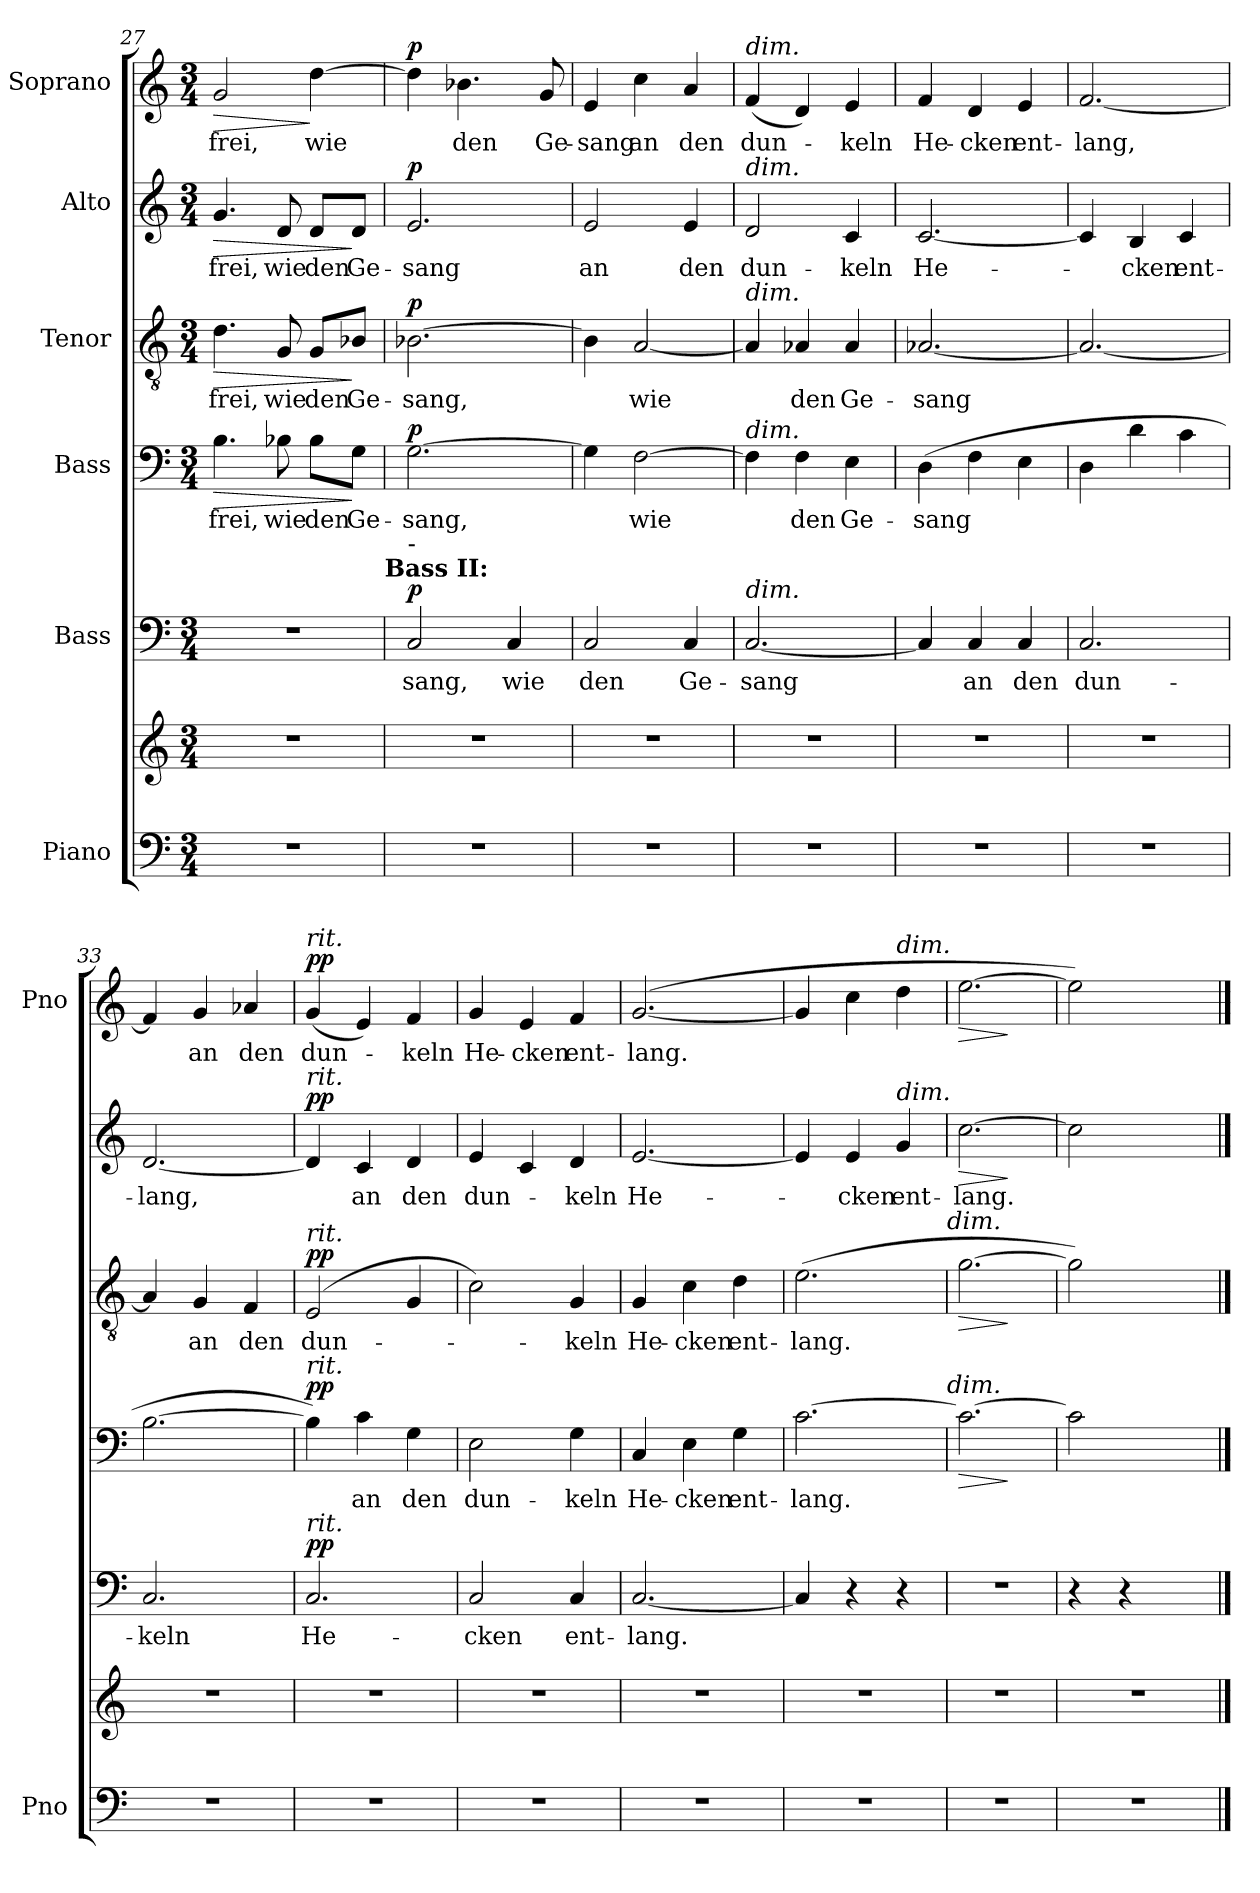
**kern	**kern	**kern	**text	**dynam	**kern	**text	**dynam	**kern	**text	**dynam	**kern	**text	**dynam	**kern	**text	**dynam
*part6	*part6	*part5	*part5	*part5	*part4	*part4	*part4	*part3	*part3	*part3	*part2	*part2	*part2	*part1	*part1	*part1
*staff7	*staff6	*staff5	*staff5	*staff5	*staff4	*staff4	*staff4	*staff3	*staff3	*staff3	*staff2	*staff2	*staff2	*staff1	*staff1	*staff1
*I"Piano	*	*I"Bass	*	*	*I"Bass	*	*	*I"Tenor	*	*	*I"Alto	*	*	*I"Soprano	*	*
*I'Pno	*	*	*	*	*	*	*	*	*	*	*	*	*	*I'Pno	*	*
*clefF4	*clefG2	*clefF4	*	*	*clefF4	*	*	*clefGv2	*	*	*clefG2	*	*	*clefG2	*	*
*k[]	*k[]	*k[]	*	*	*k[]	*	*	*k[]	*	*	*k[]	*	*	*k[]	*	*
*M3/4	*M3/4	*M3/4	*	*	*M3/4	*	*	*M3/4	*	*	*M3/4	*	*	*M3/4	*	*
=27	=27	=27	=27	=27	=27	=27	=27	=27	=27	=27	=27	=27	=27	=27	=27	=27
!	!	!	!	!	!	!LO:LY:b	!LO:HP:b	!	!LO:LY:b	!LO:HP:b	!	!LO:LY:b	!LO:HP:b	!	!LO:LY:b	!LO:HP:b
2.r	2.r	2.r	.	.	4.B\	frei,	>	4.d\	frei,	>	4.g/	frei,	>	2g/	frei,	>
!	!	!	!	!	!	!LO:LY:b	!	!	!LO:LY:b	!	!	!LO:LY:b	!	!	!	!
.	.	.	.	.	8B-X\	wie	.	8G/	wie	.	8d/	wie	.	.	.	.
!	!	!	!	!	!	!LO:LY:b	!	!	!LO:LY:b	!	!	!LO:LY:b	!	!	!LO:LY:b	!
.	.	.	.	.	8B-\L	den	.	8G/L	den	.	8d/L	den	.	[4dd\	wie	]
!	!	!	!	!	!	!LO:LY:b	!	!	!LO:LY:b	!	!	!LO:LY:b	!	!	!	!
.	.	.	.	.	8G\J	Ge-	]	8B-X/J	Ge-	]	8d/J	Ge-	]	.	.	.
!	!	!LO:TX:a:B:t=Bass II&colon;	!	!	!	!	!	!	!	!	!	!	!	!	!	!
!!LO:PB:g=z
=28	=28	=28	=28	=28	=28	=28	=28	=28	=28	=28	=28	=28	=28	=28	=28	=28
!	!	!LO:TX:a:t=-	!	!	!	!	!	!	!	!	!	!	!	!	!	!
!	!	!	!LO:LY:b	!LO:DY:b	!	!LO:LY:b	!LO:DY:b	!	!LO:LY:b	!LO:DY:b	!	!LO:LY:b	!LO:DY:b	!	!	!LO:DY:b
2.r	2.r	2C/	sang,	p	[2.G\	-sang,	p	[2.B-X\	-sang,	p	2.e/	-sang	p	4dd\]	.	p
!	!	!	!	!	!	!	!	!	!	!	!	!	!	!	!LO:LY:b	!
.	.	.	.	.	.	.	.	.	.	.	.	.	.	4.b-X\	den	.
!	!	!	!LO:LY:b	!	!	!	!	!	!	!	!	!	!	!	!	!
.	.	4C/	wie	.	.	.	.	.	.	.	.	.	.	.	.	.
!	!	!	!	!	!	!	!	!	!	!	!	!	!	!	!LO:LY:b	!
.	.	.	.	.	.	.	.	.	.	.	.	.	.	8g/	Ge-	.
=29	=29	=29	=29	=29	=29	=29	=29	=29	=29	=29	=29	=29	=29	=29	=29	=29
!	!	!	!LO:LY:b	!	!	!	!	!	!	!	!	!LO:LY:b	!	!	!LO:LY:b	!
2.r	2.r	2C/	den	.	4G\]	.	.	4B-\]	.	.	2e/	an	.	4e/	-sang	.
!	!	!	!	!	!	!LO:LY:b	!	!	!LO:LY:b	!	!	!	!	!	!LO:LY:b	!
.	.	.	.	.	[2F\	wie	.	[2A/	wie	.	.	.	.	4cc\	an	.
!	!	!	!LO:LY:b	!	!	!	!	!	!	!	!	!LO:LY:b	!	!	!LO:LY:b	!
.	.	4C/	Ge-	.	.	.	.	.	.	.	4e/	den	.	4a/	den	.
=30	=30	=30	=30	=30	=30	=30	=30	=30	=30	=30	=30	=30	=30	=30	=30	=30
!	!	!	!	!	!	!	!	!	!	!	!	!	!	!LO:TX:a:i:t=dim.	!	!
!	!	!	!	!	!	!	!	!	!	!	!LO:TX:a:i:t=dim.	!	!	!	!	!
!	!	!	!	!	!	!	!	!LO:TX:a:i:t=dim.	!	!	!	!	!	!	!	!
!	!	!	!	!	!LO:TX:a:i:t=dim.	!	!	!	!	!	!	!	!	!	!	!
!	!	!LO:TX:a:i:t=dim.	!	!	!	!	!	!	!	!	!	!	!	!	!	!
!	!	!	!LO:LY:b	!	!	!	!	!	!	!	!	!LO:LY:b	!	!	!LO:LY:b	!
2.r	2.r	[2.C/	-sang	.	4F\]	.	.	4A/]	.	.	2d/	dun-	.	(<4f/	dun-	.
!	!	!	!	!	!	!LO:LY:b	!	!	!LO:LY:b	!	!	!	!	!	!	!
.	.	.	.	.	4F\	den	.	4A-X/	den	.	.	.	.	4d/)	.	.
!	!	!	!	!	!	!LO:LY:b	!	!	!LO:LY:b	!	!	!LO:LY:b	!	!	!LO:LY:b	!
.	.	.	.	.	4E\	Ge-	.	4A-/	Ge-	.	4c/	-keln	.	4e/	-keln	.
=31	=31	=31	=31	=31	=31	=31	=31	=31	=31	=31	=31	=31	=31	=31	=31	=31
!	!	!	!	!	!	!LO:LY:b	!	!	!LO:LY:b	!	!	!LO:LY:b	!	!	!LO:LY:b	!
2.r	2.r	4C/]	.	.	(>4D\	-sang	.	[2.A-X/	-sang	.	[2.c/	He-	.	4f/	He-	.
!	!	!	!LO:LY:b	!	!	!	!	!	!	!	!	!	!	!	!LO:LY:b	!
.	.	4C/	an	.	4F\	.	.	.	.	.	.	.	.	4d/	-cken	.
!	!	!	!LO:LY:b	!	!	!	!	!	!	!	!	!	!	!	!LO:LY:b	!
.	.	4C/	den	.	4E\	.	.	.	.	.	.	.	.	4e/	ent-	.
=32	=32	=32	=32	=32	=32	=32	=32	=32	=32	=32	=32	=32	=32	=32	=32	=32
!	!	!	!LO:LY:b	!	!	!	!	!	!	!	!	!	!	!	!LO:LY:b	!
2.r	2.r	2.C/	dun-	.	4D\	.	.	2.A-/_	.	.	4c/]	.	.	[2.f/	-lang,	.
!	!	!	!	!	!	!	!	!	!	!	!	!LO:LY:b	!	!	!	!
.	.	.	.	.	4d\	.	.	.	.	.	4B/	-cken	.	.	.	.
!	!	!	!	!	!	!	!	!	!	!	!	!LO:LY:b	!	!	!	!
.	.	.	.	.	4c\	.	.	.	.	.	4c/	ent-	.	.	.	.
=33	=33	=33	=33	=33	=33	=33	=33	=33	=33	=33	=33	=33	=33	=33	=33	=33
!	!	!	!LO:LY:b	!	!	!	!	!	!	!	!	!LO:LY:b	!	!	!	!
2.r	2.r	2.C/	­keln	.	[2.B\	.	.	4A-/]	.	.	[2.d/	­lang,	.	4f/]	.	.
!	!	!	!	!	!	!	!	!	!LO:LY:b	!	!	!	!	!	!LO:LY:b	!
.	.	.	.	.	.	.	.	4G/	an	.	.	.	.	4g/	an	.
!	!	!	!	!	!	!	!	!	!LO:LY:b	!	!	!	!	!	!LO:LY:b	!
.	.	.	.	.	.	.	.	4F/	den	.	.	.	.	4a-X/	den	.
=34	=34	=34	=34	=34	=34	=34	=34	=34	=34	=34	=34	=34	=34	=34	=34	=34
!	!	!	!	!	!	!	!	!	!	!	!	!	!	!LO:TX:a:i:t=rit.	!	!
!	!	!	!	!	!	!	!	!	!	!	!LO:TX:a:i:t=rit.	!	!	!	!	!
!	!	!	!	!	!	!	!	!LO:TX:a:i:t=rit.	!	!	!	!	!	!	!	!
!	!	!	!	!	!LO:TX:a:i:t=rit.	!	!	!	!	!	!	!	!	!	!	!
!	!	!LO:TX:a:i:t=rit.	!	!	!	!	!	!	!	!	!	!	!	!	!	!
!	!	!	!LO:LY:b	!LO:DY:b	!	!	!LO:DY:b	!	!LO:LY:b	!LO:DY:b	!	!	!LO:DY:b	!	!LO:LY:b	!LO:DY:b
2.r	2.r	2.C/	He-	pp	4B\])	.	pp	(<2E/	dun-	pp	4d/]	.	pp	(<4g/	dun-	pp
!	!	!	!	!	!	!LO:LY:b	!	!	!	!	!	!LO:LY:b	!	!	!	!
.	.	.	.	.	4c\	an	.	.	.	.	4c/	an	.	4e/)	.	.
!	!	!	!	!	!	!LO:LY:b	!	!	!	!	!	!LO:LY:b	!	!	!LO:LY:b	!
.	.	.	.	.	4G\	den	.	4G/	.	.	4d/	den	.	4f/	-keln	.
!!LO:PB:g=z
=35	=35	=35	=35	=35	=35	=35	=35	=35	=35	=35	=35	=35	=35	=35	=35	=35
!	!	!	!LO:LY:b	!	!	!LO:LY:b	!	!	!	!	!	!LO:LY:b	!	!	!LO:LY:b	!
2.r	2.r	2C/	-cken	.	2E\	dun-	.	2c\)	.	.	4e/	dun-	.	4g/	He-	.
!	!	!	!	!	!	!	!	!	!	!	!	!	!	!	!LO:LY:b	!
.	.	.	.	.	.	.	.	.	.	.	4c/	.	.	4e/	-cken	.
!	!	!	!LO:LY:b	!	!	!LO:LY:b	!	!	!LO:LY:b	!	!	!LO:LY:b	!	!	!LO:LY:b	!
.	.	4C/	ent-	.	4G\	-keln	.	4G/	-keln	.	4d/	-keln	.	4f/	ent-	.
=36	=36	=36	=36	=36	=36	=36	=36	=36	=36	=36	=36	=36	=36	=36	=36	=36
!	!	!	!LO:LY:b	!	!	!LO:LY:b	!	!	!LO:LY:b	!	!	!LO:LY:b	!	!	!LO:LY:b	!
2.r	2.r	[2.C/	-lang.	.	4C/	He-	.	4G/	He-	.	[2.e/	He-	.	(>[2.g/	-lang.	.
!	!	!	!	!	!	!LO:LY:b	!	!	!LO:LY:b	!	!	!	!	!	!	!
.	.	.	.	.	4E\	-cken	.	4c\	-cken	.	.	.	.	.	.	.
!	!	!	!	!	!	!LO:LY:b	!	!	!LO:LY:b	!	!	!	!	!	!	!
.	.	.	.	.	4G\	ent-	.	4d\	ent-	.	.	.	.	.	.	.
=37	=37	=37	=37	=37	=37	=37	=37	=37	=37	=37	=37	=37	=37	=37	=37	=37
!	!	!	!	!	!	!LO:LY:b	!	!	!LO:LY:b	!	!	!	!	!	!	!
2.r	2.r	4C/]	.	.	[2.c\	-lang.	.	(>2.e\	-lang.	.	4e/]	.	.	4g/]	.	.
!	!	!	!	!	!	!	!	!	!	!	!	!LO:LY:b	!	!	!	!
.	.	4r	.	.	.	.	.	.	.	.	4e/	-cken	.	4cc\	.	.
!	!	!	!	!	!	!	!	!	!	!	!	!	!	!LO:TX:a:i:t=dim.	!	!
!	!	!	!	!	!	!	!	!	!	!	!LO:TX:a:i:t=dim.	!	!	!	!	!
!	!	!	!	!	!	!	!	!	!	!	!	!LO:LY:b	!	!	!	!
.	.	4r	.	.	.	.	.	.	.	.	4g/	ent-	.	4dd\	.	.
!	!	!	!	!	!	!	!	!LO:TX:a:i:t=dim.	!	!	!	!	!	!	!	!
!	!	!	!	!	!LO:TX:a:i:t=dim.	!	!	!	!	!	!	!	!	!	!	!
=38	=38	=38	=38	=38	=38	=38	=38	=38	=38	=38	=38	=38	=38	=38	=38	=38
!	!	!	!	!	!	!	!LO:HP:b	!	!	!LO:HP:b	!	!LO:LY:b	!LO:HP:b	!	!	!LO:HP:b
2.r	2.r	2.r	.	.	2.c\_	.	>	[2.g\	.	>	[2.cc\	-lang.	>	[2.ee\	.	>
.	.	.	.	.	.	.	]	.	.	]	.	.	]	.	.	]
=39	=39	=39	=39	=39	=39	=39	=39	=39	=39	=39	=39	=39	=39	=39	=39	=39
2.r	2.r	4r	.	.	2c\]	.	.	2g\])	.	.	2cc\]	.	.	2ee\])	.	.
.	.	4r	.	.	.	.	.	.	.	.	.	.	.	.	.	.
.	.	4ryy	.	.	4ryy	.	.	4ryy	.	.	4ryy	.	.	4ryy	.	.
==	==	==	==	==	==	==	==	==	==	==	==	==	==	==	==	==
*-	*-	*-	*-	*-	*-	*-	*-	*-	*-	*-	*-	*-	*-	*-	*-	*-
